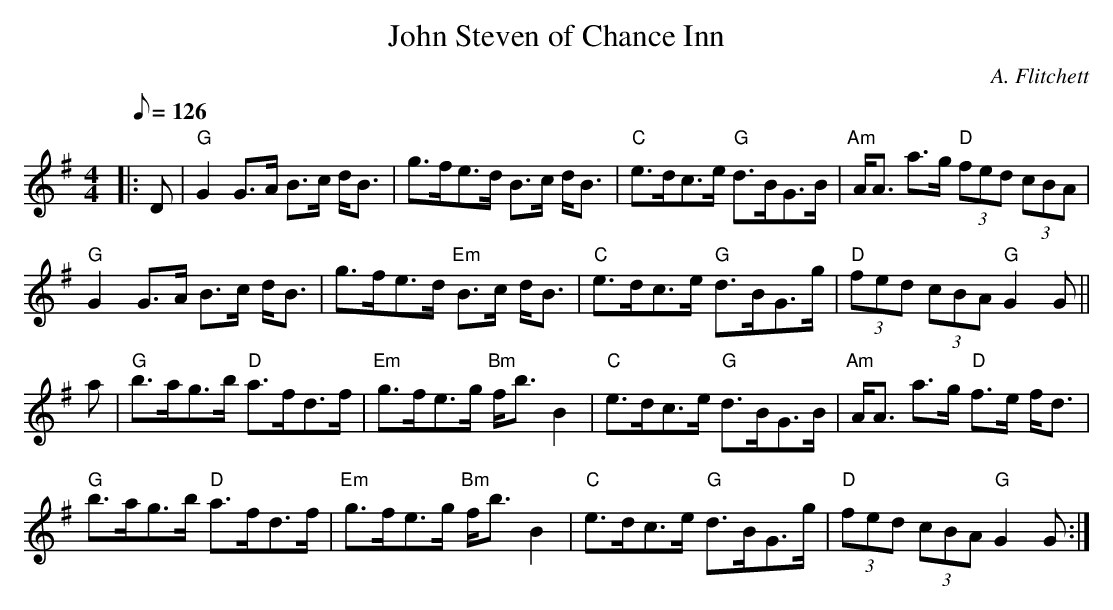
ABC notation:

X:1
T:John Steven of Chance Inn
C:A. Flitchett
M:4/4
L:1/8
Q:126
K:G
|:D |\
"G" G2 G>A B>c d<B | g>fe>d      B>c d<B | "C" e>dc>e "G" d>BG>B | "Am" A<A a>g    "D" (3fed (3cBA |!
"G" G2 G>A B>c d<B | g>fe>d "Em" B>c d<B | "C" e>dc>e "G" d>BG>g | "D" (3fed (3cBA "G" G2 G       ||!
a |\
"G" b>ag>b "D" a>fd>f | "Em" g>fe>g "Bm" f<b B2 | "C" e>dc>e "G" d>BG>B | "Am" A<A a>g    "D" f>e f<d |!
"G" b>ag>b "D" a>fd>f | "Em" g>fe>g "Bm" f<b B2 | "C" e>dc>e "G" d>BG>g | "D" (3fed (3cBA "G" G2 G   :|]
